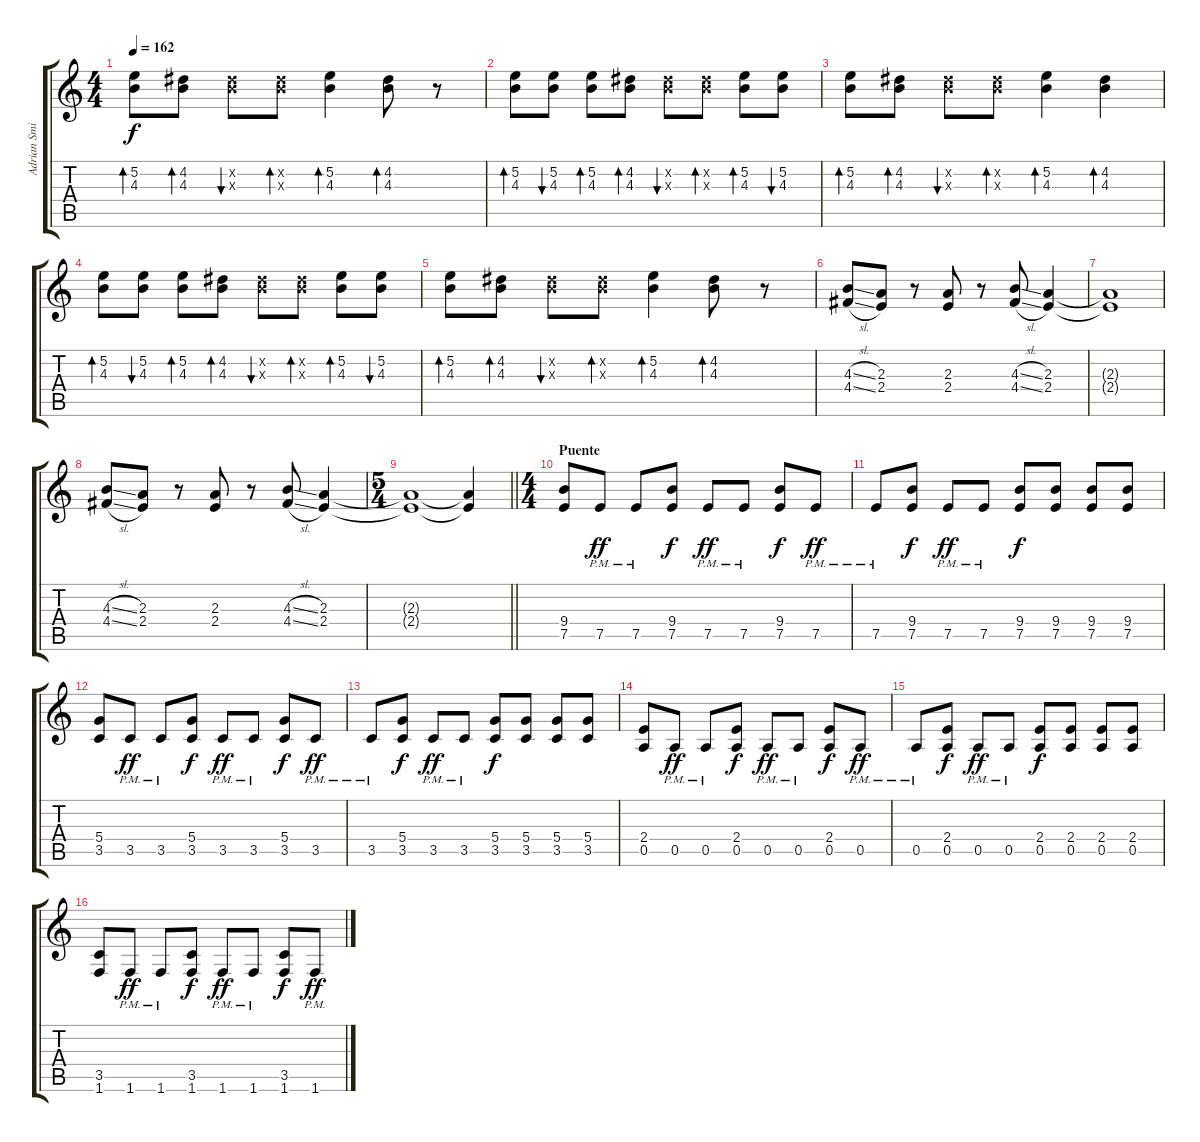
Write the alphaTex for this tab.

\track ("Adrian Smith" "Adrian Smi") {instrument overdrivenguitar}
\staff {score tabs}
\tuning (E4 B3 G3 D3 A2 E2) {hide}
\ts (4 4)
\tempo 162
\clef g2
\ks c
(5.2 4.3).8{bd 30 dy f} (4.2 4.3).8{bd 30} (4.2{x} 4.3{x}).8{bu 30} (4.2{x} 4.3{x}).8{bd 30} (5.2 4.3).4{bd 30} (4.2 4.3).8{bd 30} r.8 |
(5.2 4.3).8{bd 30} (5.2 4.3).8{bu 30} (5.2 4.3).8{bd 30} (4.2 4.3).8{bd 30} (4.2{x} 4.3{x}).8{bu 30} (4.2{x} 4.3{x}).8{bd 30} (5.2 4.3).8{bd 30} (5.2 4.3).8{bu 30} |
(5.2 4.3).8{bd 30} (4.2 4.3).8{bd 30} (4.2{x} 4.3{x}).8{bu 30} (4.2{x} 4.3{x}).8{bd 30} (5.2 4.3).4{bd 30} (4.2 4.3).4{bd 30} |
(5.2 4.3).8{bd 30} (5.2 4.3).8{bu 30} (5.2 4.3).8{bd 30} (4.2 4.3).8{bd 30} (4.2{x} 4.3{x}).8{bu 30} (4.2{x} 4.3{x}).8{bd 30} (5.2 4.3).8{bd 30} (5.2 4.3).8{bu 30} |
(5.2 4.3).8{bd 30} (4.2 4.3).8{bd 30} (4.2{x} 4.3{x}).8{bu 30} (4.2{x} 4.3{x}).8{bd 30} (5.2 4.3).4{bd 30} (4.2 4.3).8{bd 30} r.8 |
(4.3{sl} 4.4{sl}).8 (2.3 2.4).8 r.8 (2.3 2.4).8 r.8 (4.3{sl} 4.4{sl}).8 (2.3 2.4).4 |
(2.3{t} 2.4{t}).1 |
(4.3{sl} 4.4{sl}).8 (2.3 2.4).8 r.8 (2.3 2.4).8 r.8 (4.3{sl} 4.4{sl}).8 (2.3 2.4).4 |
\ts (5 4)
\barLineRight lightlight
(2.3{t} 2.4{t}).1 (2.3{t} 2.4{t}).4 |
\ts (4 4)
\section ("" "Puente")
(9.4 7.5).8 7.5{pm}.8{dy ff} 7.5{pm}.8 (9.4 7.5).8{dy f} 7.5{pm}.8{dy ff} 7.5{pm}.8 (9.4 7.5).8{dy f} 7.5{pm}.8{dy ff} |
7.5{pm}.8 (9.4 7.5).8{dy f} 7.5{pm}.8{dy ff} 7.5{pm}.8 (9.4 7.5).8{dy f} (9.4 7.5).8 (9.4 7.5).8 (9.4 7.5).8 |
(5.4 3.5).8 3.5{pm}.8{dy ff} 3.5{pm}.8 (5.4 3.5).8{dy f} 3.5{pm}.8{dy ff} 3.5{pm}.8 (5.4 3.5).8{dy f} 3.5{pm}.8{dy ff} |
3.5{pm}.8 (5.4 3.5).8{dy f} 3.5{pm}.8{dy ff} 3.5{pm}.8 (5.4 3.5).8{dy f} (5.4 3.5).8 (5.4 3.5).8 (5.4 3.5).8 |
(2.4 0.5).8 0.5{pm}.8{dy ff} 0.5{pm}.8 (2.4 0.5).8{dy f} 0.5{pm}.8{dy ff} 0.5{pm}.8 (2.4 0.5).8{dy f} 0.5{pm}.8{dy ff} |
0.5{pm}.8 (2.4 0.5).8{dy f} 0.5{pm}.8{dy ff} 0.5{pm}.8 (2.4 0.5).8{dy f} (2.4 0.5).8 (2.4 0.5).8 (2.4 0.5).8 |
(3.5 1.6).8 1.6{pm}.8{dy ff} 1.6{pm}.8 (3.5 1.6).8{dy f} 1.6{pm}.8{dy ff} 1.6{pm}.8 (3.5 1.6).8{dy f} 1.6{pm}.8{dy ff}
